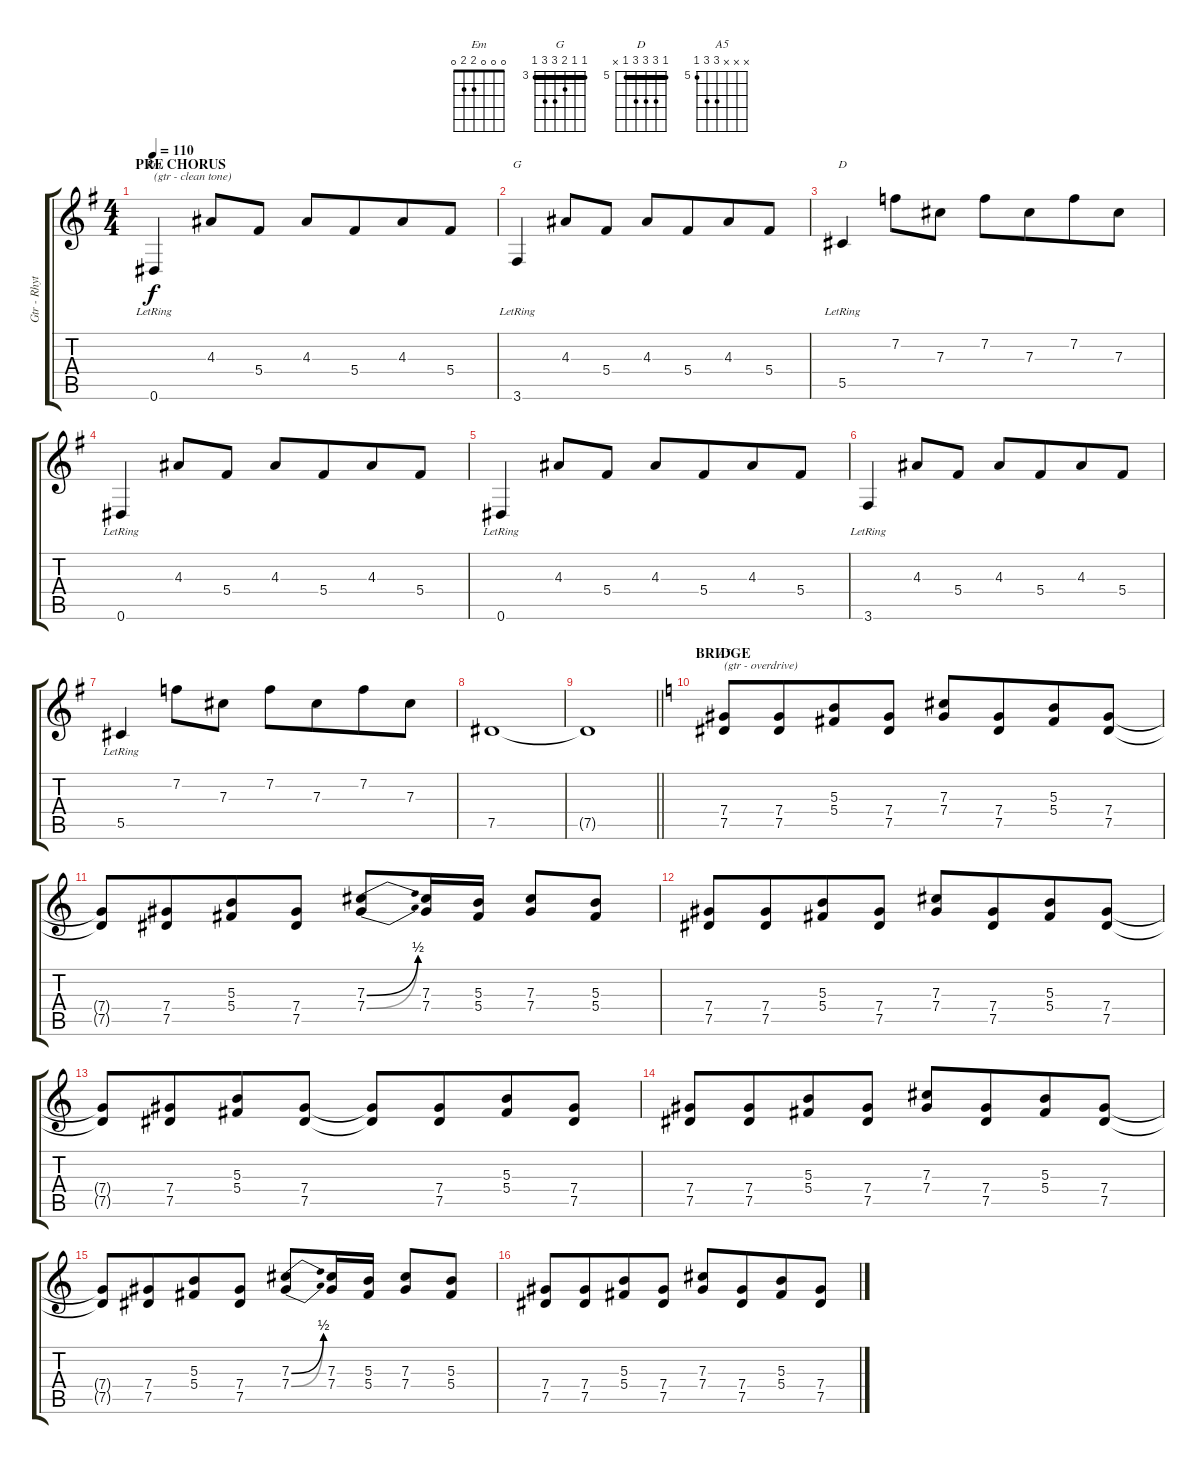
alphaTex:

\track ("Gtr - Rhythm" "Gtr - Rhyt") {instrument overdrivenguitar}
\staff {score tabs}
\tuning (Eb4 Bb3 Gb3 Db3 Ab2 Eb2) {hide}
\chord ("Em" 0 0 0 2 2 0)
\chord ("G" 3 3 4 5 5 3) {firstfret 3 barre 3}
\chord ("D" 5 7 7 7 5 x) {firstfret 5 barre 5}
\chord ("A5" x x x 7 7 5) {firstfret 5}
\ts (4 4)
\section ("" "PRE CHORUS")
\tempo 110
\clef g2
\ks eminor
0.6{lr}.4{ch "Em" txt "(gtr - clean tone)" dy f instrument overdrivenguitar} 4.3.8 5.4.8 4.3.8 5.4.8{beam merge} 4.3.8 5.4.8 |
3.6{lr}.4{ch "G"} 4.3.8 5.4.8 4.3.8 5.4.8{beam merge} 4.3.8 5.4.8 |
5.5{lr}.4{ch "D"} 7.2.8 7.3.8 7.2.8 7.3.8{beam merge} 7.2.8 7.3.8 |
0.6{lr}.4 4.3.8 5.4.8 4.3.8 5.4.8{beam merge} 4.3.8 5.4.8 |
0.6{lr}.4 4.3.8 5.4.8 4.3.8 5.4.8{beam merge} 4.3.8 5.4.8 |
3.6{lr}.4 4.3.8 5.4.8 4.3.8 5.4.8{beam merge} 4.3.8 5.4.8 |
5.5{lr}.4 7.2.8 7.3.8 7.2.8 7.3.8{beam merge} 7.2.8 7.3.8 |
7.5.1 |
\barLineRight lightlight
7.5{t}.1 |
\section ("" "BRIDGE")
\ks aminor
(7.4 7.5).8{ch "A5" txt "(gtr - overdrive)" instrument overdrivenguitar} (7.4 7.5).8{beam merge} (5.3 5.4).8 (7.4 7.5).8 (7.3 7.4).8 (7.4 7.5).8{beam merge} (5.3 5.4).8 (7.4 7.5).8 |
(7.4{t} 7.5{t}).8 (7.4 7.5).8{beam merge} (5.3 5.4).8 (7.4 7.5).8 (7.3{be (bend 0 0 60 2)} 7.4{be (bend 0 0 60 2)}).8 (7.3 7.4).16 (5.3 5.4).16 (7.3 7.4).8 (5.3 5.4).8 |
(7.4 7.5).8 (7.4 7.5).8{beam merge} (5.3 5.4).8 (7.4 7.5).8 (7.3 7.4).8 (7.4 7.5).8{beam merge} (5.3 5.4).8 (7.4 7.5).8 |
(7.4{t} 7.5{t}).8 (7.4 7.5).8{beam merge} (5.3 5.4).8 (7.4 7.5).8 (7.4{t} 7.5{t}).8 (7.4 7.5).8{beam merge} (5.3 5.4).8 (7.4 7.5).8 |
(7.4 7.5).8 (7.4 7.5).8{beam merge} (5.3 5.4).8 (7.4 7.5).8 (7.3 7.4).8 (7.4 7.5).8{beam merge} (5.3 5.4).8 (7.4 7.5).8 |
(7.4{t} 7.5{t}).8 (7.4 7.5).8{beam merge} (5.3 5.4).8 (7.4 7.5).8 (7.3{be (bend 0 0 60 2)} 7.4{be (bend 0 0 60 2)}).8 (7.3 7.4).16 (5.3 5.4).16 (7.3 7.4).8 (5.3 5.4).8 |
(7.4 7.5).8 (7.4 7.5).8{beam merge} (5.3 5.4).8 (7.4 7.5).8 (7.3 7.4).8 (7.4 7.5).8{beam merge} (5.3 5.4).8 (7.4 7.5).8
